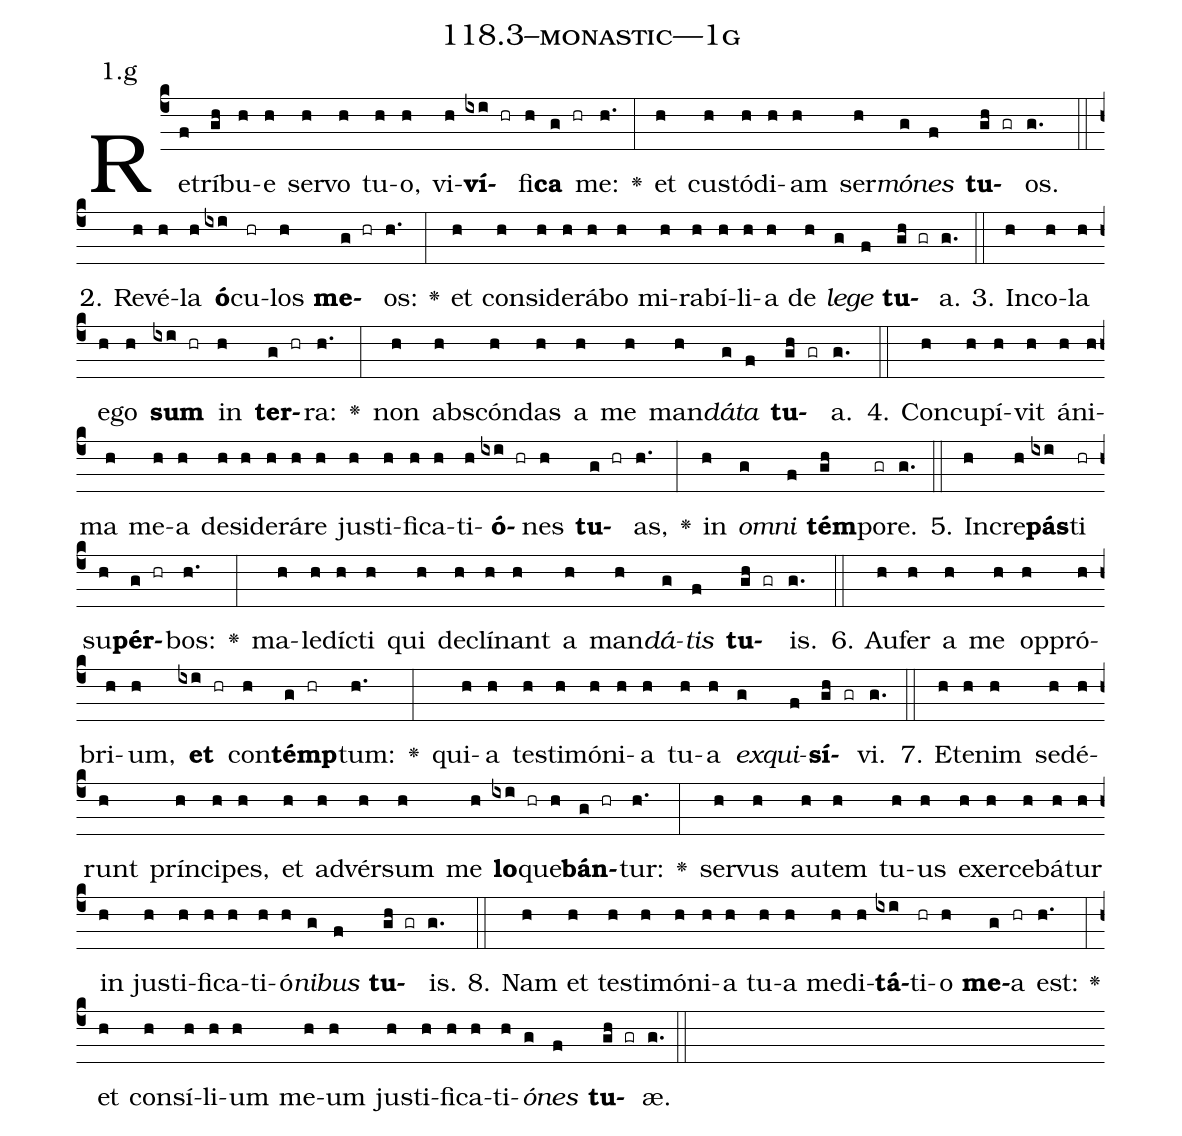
name: 118.3--monastic---1g;
annotation: 1.g;
%%
(c4)Re(f)trí(gh)bu(h)e(h) ser(h)vo(h) tu(h)o,(h) vi(h)<b>ví</b>(ixi hr)fi(h)<b>ca</b>(g hr) me:(h.) <v>\greheightstar</v>(:) et(h) cus(h)tó(h)di(h)am(h) ser(h)<i>mó</i>(g)<i>nes</i>(f) <b>tu</b>(gh gr)os.(g.) (::)
2. Re(h)vé(h)la(h) <b>ó</b>(ixi)cu(hr)los(h) <b>me</b>(g hr)os:(h.) <v>\greheightstar</v>(:) et(h) con(h)si(h)de(h)rá(h)bo(h) mi(h)ra(h)bí(h)li(h)a(h) de(h) <i>le</i>(g)<i>ge</i>(f) <b>tu</b>(gh gr)a.(g.) (::)
3. In(h)co(h)la(h) e(h)go(h) <b>sum</b>(ixi hr) in(h) <b>ter</b>(g hr)ra:(h.) <v>\greheightstar</v>(:) non(h) abs(h)cón(h)das(h) a(h) me(h) man(h)<i>dá</i>(g)<i>ta</i>(f) <b>tu</b>(gh gr)a.(g.) (::)
4. Con(h)cu(h)pí(h)vit(h) á(h)ni(h)ma(h) me(h)a(h) de(h)si(h)de(h)rá(h)re(h) jus(h)ti(h)fi(h)ca(h)ti(h)<b>ó</b>(ixi hr)nes(h) <b>tu</b>(g hr)as,(h.) <v>\greheightstar</v>(:) in(h) <i>om</i>(g)<i>ni</i>(f) <b>tém</b>(gh)po(gr)re.(g.) (::)
5. In(h)cre(h)<b>pás</b>(ixi)ti(hr) su(h)<b>pér</b>(g hr)bos:(h.) <v>\greheightstar</v>(:) ma(h)le(h)díc(h)ti(h) qui(h) de(h)clí(h)nant(h) a(h) man(h)<i>dá</i>(g)<i>tis</i>(f) <b>tu</b>(gh gr)is.(g.) (::)
6. Au(h)fer(h) a(h) me(h) op(h)pró(h)bri(h)um,(h) <b>et</b>(ixi hr) con(h)<b>témp</b>(g hr)tum:(h.) <v>\greheightstar</v>(:) qui(h)a(h) tes(h)ti(h)mó(h)ni(h)a(h) tu(h)a(h) <i>ex</i>(g)<i>qui</i>(f)<b>sí</b>(gh gr)vi.(g.) (::)
7. Et(h)e(h)nim(h) se(h)dé(h)runt(h) prín(h)ci(h)pes,(h) et(h) ad(h)vér(h)sum(h) me(h) <b>lo</b>(ixi hr)que(h)<b>bán</b>(g hr)tur:(h.) <v>\greheightstar</v>(:) ser(h)vus(h) au(h)tem(h) tu(h)us(h) ex(h)er(h)ce(h)bá(h)tur(h) in(h) jus(h)ti(h)fi(h)ca(h)ti(h)ó(h)<i>ni</i>(g)<i>bus</i>(f) <b>tu</b>(gh gr)is.(g.) (::)
8. Nam(h) et(h) tes(h)ti(h)mó(h)ni(h)a(h) tu(h)a(h) me(h)di(h)<b>tá</b>(ixi)ti(hr)o(h) <b>me</b>(g)a(hr) est:(h.) <v>\greheightstar</v>(:) et(h) con(h)sí(h)li(h)um(h) me(h)um(h) jus(h)ti(h)fi(h)ca(h)ti(h)<i>ó</i>(g)<i>nes</i>(f) <b>tu</b>(gh gr)æ.(g.) (::)
